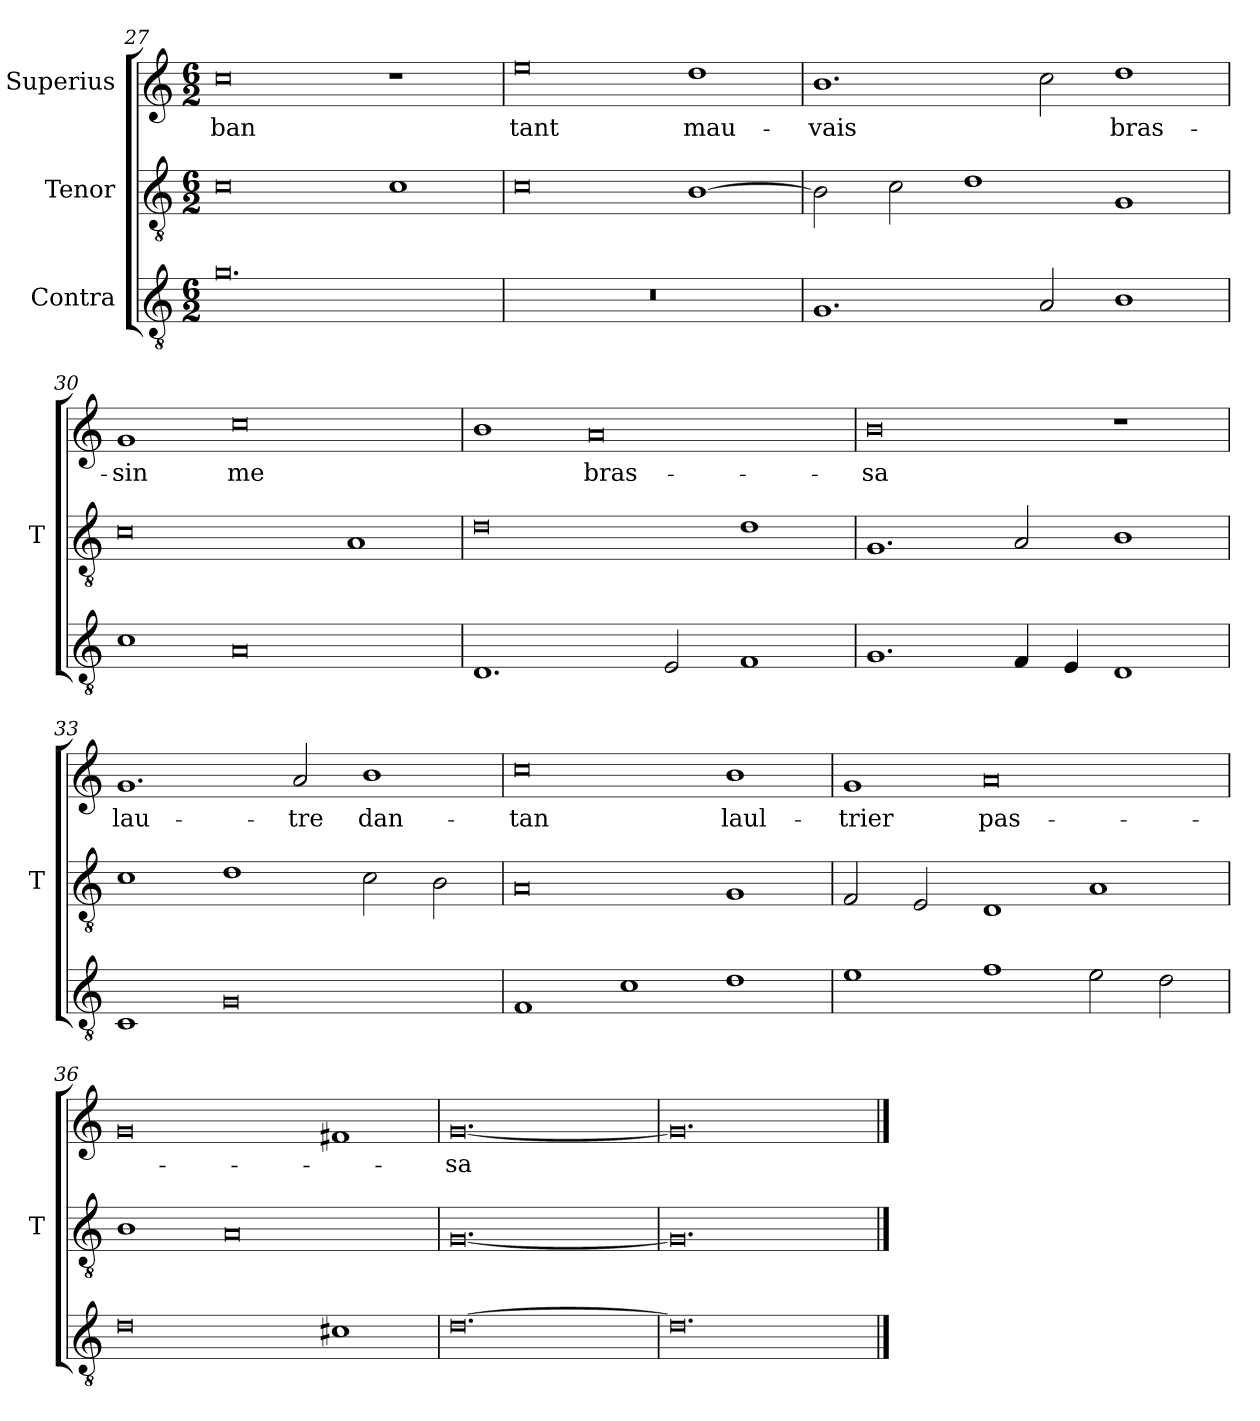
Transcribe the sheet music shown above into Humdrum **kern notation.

**kern	**kern	**kern	**text
*part3	*part2	*part1	*part1
*staff3	*staff2	*staff1	*staff1
*I"Contra	*I"Tenor	*I"Superius	*
*	*I'T	*	*
*clefGv2	*clefGv2	*clefG2	*
*M6/2	*M6/2	*M6/2	*
=27	=27	=27	=27
0.g	0c	0cc	-ban
.	1c	1r	.
=28	=28	=28	=28
0.r	0c	0ee	-tant
.	[1B	1dd	mau-
=29	=29	=29	=29
1.G	2B]	1.b	-vais
.	2c	.	.
.	1d	.	.
2A	.	2cc	.
1B	1G	1dd	bras-
=30	=30	=30	=30
1c	0c	1g	-sin
0A	.	0cc	-me
.	1A	.	.
=31	=31	=31	=31
1.D	0d	1b	.
.	.	0a	bras-
2E	.	.	.
1F	1d	.	.
=32	=32	=32	=32
1.G	1.G	0b	-sa
4F	2A	.	.
4E	.	.	.
1D	1B	1r	.
=33	=33	=33	=33
1C	1c	1.g	lau-
0G	1d	.	.
.	.	2a	-tre
.	2c	1b	dan-
.	2B	.	.
=34	=34	=34	=34
1F	0A	0cc	-tan
1c	.	.	.
1d	1G	1b	laul-
=35	=35	=35	=35
1e	2F	1g	-trier
.	2E	.	.
1f	1D	0a	pas-
2e	1A	.	.
2d	.	.	.
=36	=36	=36	=36
0d	1B	0g	.
.	0A	.	.
1c#X	.	1f#X	.
=37	=37	=37	=37
[0.d	[0.G	[0.g	-sa
=38	=38	=38	=38
0.d]	0.G]	0.g]	.
==	==	==	==
*-	*-	*-	*-
